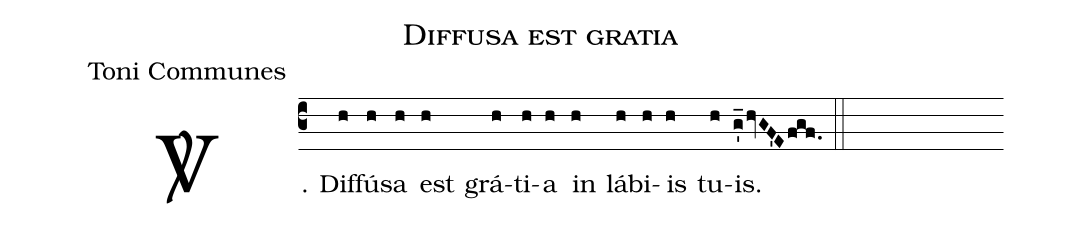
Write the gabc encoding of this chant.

name:Diffusa est gratia ;
office-part:Toni Communes;
%%
(c3) <sp>V/</sp>. Dif(h)fú(h)sa(h) est(h) grá(h)ti(h)a(h) in(h) lá(h)bi(h)is(h) tu(h)is.(g'_/hvGF'E/fgf.) (::)
